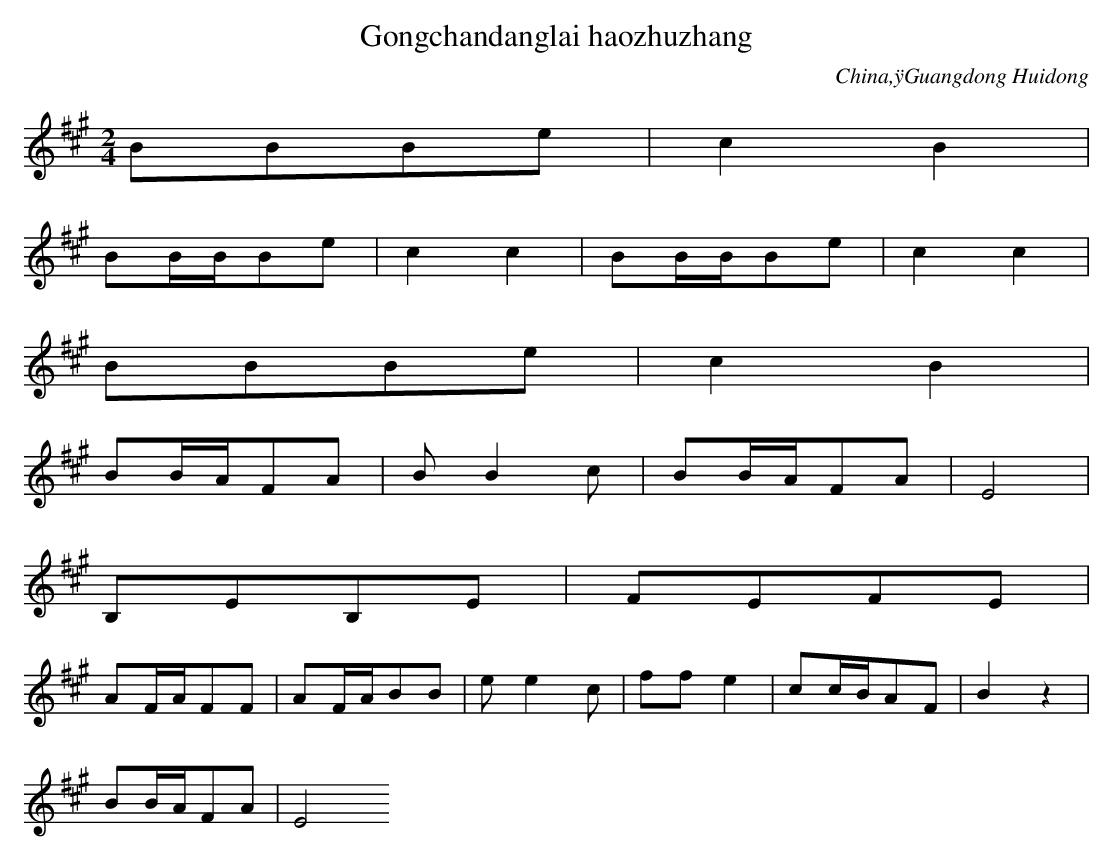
X:1
T: Gongchandanglai haozhuzhang
O: China,ÿGuangdong Huidong
M: 2/4
L: 1/16
K: A
B2B2B2e2 | c4B4 |
B2BBB2e2 | c4c4 | B2BBB2e2 | c4c4 |
B2B2B2e2 | c4B4 |
B2BAF2A2 | B2B4c2 | B2BAF2A2 | E8 |
B,2E2B,2E2 | F2E2F2E2 |
A2FAF2F2 | A2FAB2B2 | e2e4c2 | f2f2e4 | c2cBA2F2 | B4z4 |
B2BAF2A2 | E8
